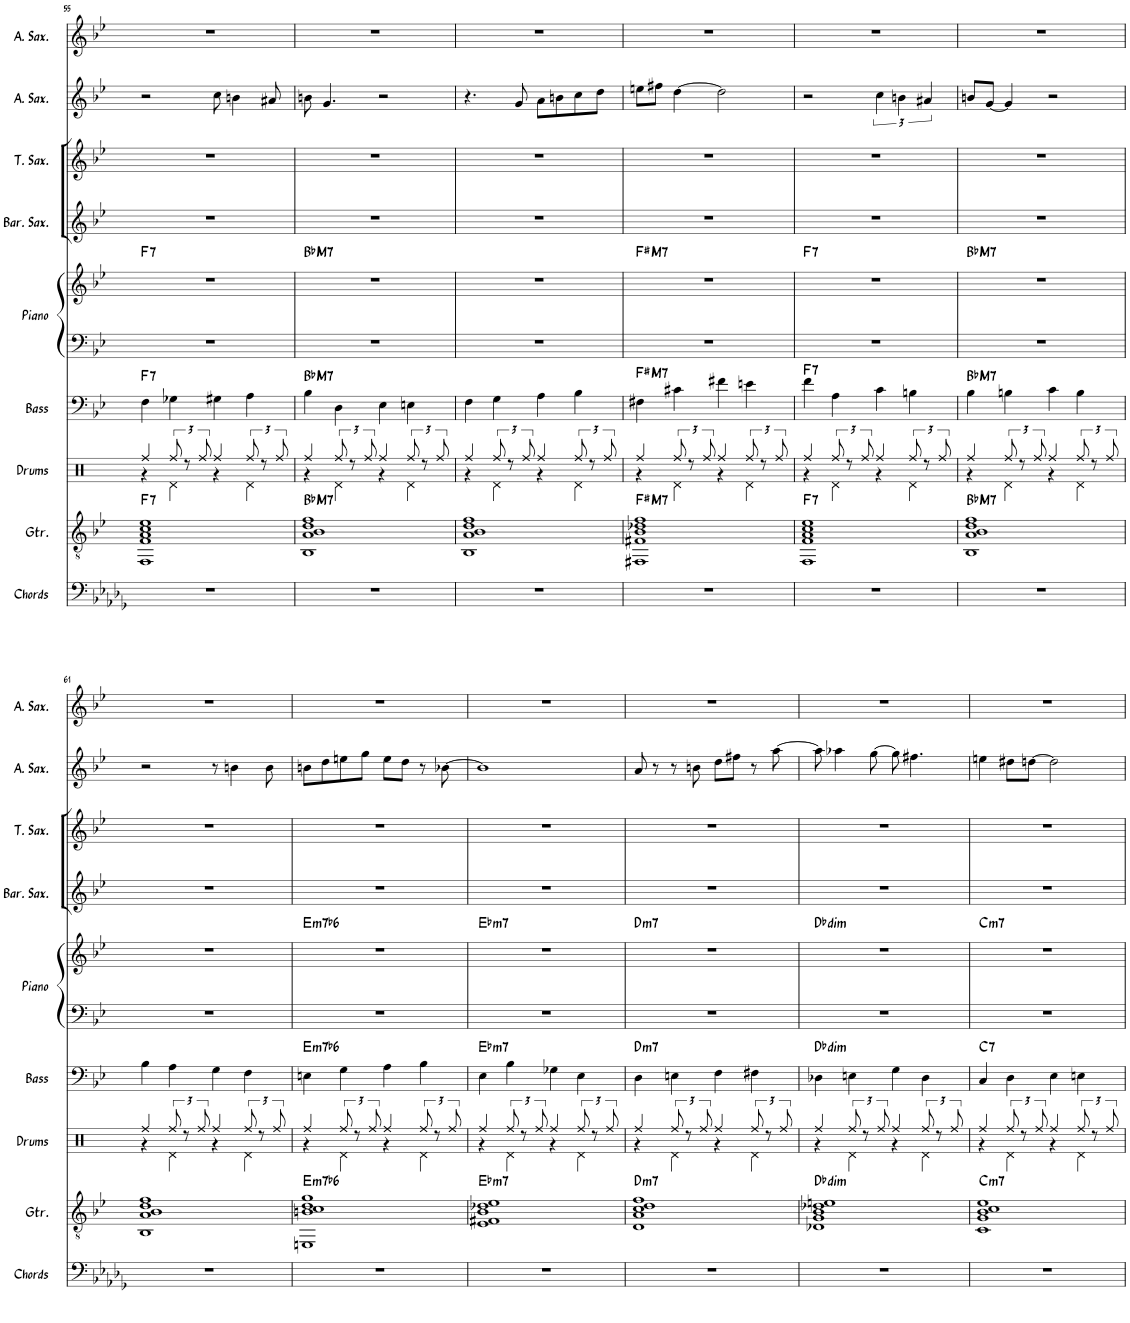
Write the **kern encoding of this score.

**kern	**kern	**harte	**kern	**kern	**harte	**kern	**kern	**harte	**kern	**kern	**kern	**kern
*part9	*part8	*part8	*part7	*part6	*part6	*part5	*part5	*part5	*part4	*part3	*part2	*part1
*staff10	*staff9	*	*staff8	*staff7	*	*staff6	*staff5	*	*staff4	*staff3	*staff2	*staff1
*I"Chords	*I"Guitar	*	*I"Drums	*I"Bass	*	*I"Piano	*	*	*I"バリトン サクソフォーン	*I"テナー サクソフォーン	*I"アルト サクソフォーン 2	*I"アルト サクソフォーン
*I'Chords	*I'Gtr.	*	*I'Drums	*I'Bass	*	*I'Piano	*	*	*	*	*	*
!!LO:PB:g=z
*clefF4	*clefGv2	*	*clefX	*clefF4	*	*clefF4	*clefG2	*	*clefG2	*clefG2	*clefG2	*clefG2
*	*	*	*	*Trd7c12	*	*	*	*	*Trd12c21	*Trd8c14	*Trd5c9	*Trd5c9
*k[b-e-a-d-g-]	*k[b-e-]	*	*k[]	*k[b-e-]	*	*k[b-e-]	*k[b-e-]	*	*k[b-e-]	*k[b-e-]	*k[b-e-]	*k[b-e-]
*M4/4	*M4/4	*	*M4/4	*M4/4	*	*M4/4	*M4/4	*	*M4/4	*M4/4	*M4/4	*M4/4
=55	=55	=55	=55	=55	=55	=55	=55	=55	=55	=55	=55	=55
*	*	*	*^	*	*	*	*	*	*	*	*	*
!	!	!LO:H:kt=7	!	!	!	!LO:H:kt=7	!	!	!LO:H:kt=7	!	!	!	!
1r	1FF 1F 1A 1c 1e-	F:7	4Rff/	4r	4F\	F:7	1r	1r	F:7	1r	1r	2r	1r
.	.	.	12Rff/	4Rd\	4G-X\	.	.	.	.	.	.	.	.
.	.	.	12r	.	.	.	.	.	.	.	.	.	.
.	.	.	12Rff/	.	.	.	.	.	.	.	.	.	.
.	.	.	4Rff/	4r	4G#X\	.	.	.	.	.	.	8cc\	.
.	.	.	.	.	.	.	.	.	.	.	.	4bn\	.
.	.	.	12Rff/	4Rd\	4A\	.	.	.	.	.	.	.	.
.	.	.	12r	.	.	.	.	.	.	.	.	.	.
.	.	.	.	.	.	.	.	.	.	.	.	8a#X/	.
.	.	.	12Rff/	.	.	.	.	.	.	.	.	.	.
=56	=56	=56	=56	=56	=56	=56	=56	=56	=56	=56	=56	=56	=56
!	!	!LO:H:kt=M7	!	!	!	!LO:H:kt=M7	!	!	!LO:H:kt=M7	!	!	!	!
1r	1BB- 1A 1B- 1d 1f	Bb:maj7	4Rff/	4r	4B-\	Bb:maj7	1r	1r	Bb:maj7	1r	1r	8bn\	1r
.	.	.	.	.	.	.	.	.	.	.	.	4.g/	.
.	.	.	12Rff/	4Rd\	4D\	.	.	.	.	.	.	.	.
.	.	.	12r	.	.	.	.	.	.	.	.	.	.
.	.	.	12Rff/	.	.	.	.	.	.	.	.	.	.
.	.	.	4Rff/	4r	4E-\	.	.	.	.	.	.	2r	.
.	.	.	12Rff/	4Rd\	4En\	.	.	.	.	.	.	.	.
.	.	.	12r	.	.	.	.	.	.	.	.	.	.
.	.	.	12Rff/	.	.	.	.	.	.	.	.	.	.
=57	=57	=57	=57	=57	=57	=57	=57	=57	=57	=57	=57	=57	=57
1r	1BB- 1A 1B- 1d 1f	.	4Rff/	4r	4F\	.	1r	1r	.	1r	1r	4.r	1r
.	.	.	12Rff/	4Rd\	4G\	.	.	.	.	.	.	.	.
.	.	.	12r	.	.	.	.	.	.	.	.	.	.
.	.	.	.	.	.	.	.	.	.	.	.	8g/	.
.	.	.	12Rff/	.	.	.	.	.	.	.	.	.	.
.	.	.	4Rff/	4r	4A\	.	.	.	.	.	.	8a\L	.
.	.	.	.	.	.	.	.	.	.	.	.	8bn\	.
.	.	.	12Rff/	4Rd\	4B-\	.	.	.	.	.	.	8cc\	.
.	.	.	12r	.	.	.	.	.	.	.	.	.	.
.	.	.	.	.	.	.	.	.	.	.	.	8dd\J	.
.	.	.	12Rff/	.	.	.	.	.	.	.	.	.	.
=58	=58	=58	=58	=58	=58	=58	=58	=58	=58	=58	=58	=58	=58
!	!	!LO:H:kt=M7	!	!	!	!LO:H:kt=M7	!	!	!LO:H:kt=M7	!	!	!	!
1r	1FF#X 1F#X 1B- 1d-X 1f	F#:maj7	4Rff/	4r	4F#X\	F#:maj7	1r	1r	F#:maj7	1r	1r	8een\L	1r
.	.	.	.	.	.	.	.	.	.	.	.	8ff#X\J	.
.	.	.	12Rff/	4Rd\	4c#X\	.	.	.	.	.	.	[4dd\	.
.	.	.	12r	.	.	.	.	.	.	.	.	.	.
.	.	.	12Rff/	.	.	.	.	.	.	.	.	.	.
.	.	.	4Rff/	4r	4f#X\	.	.	.	.	.	.	2dd\]	.
.	.	.	12Rff/	4Rd\	4en\	.	.	.	.	.	.	.	.
.	.	.	12r	.	.	.	.	.	.	.	.	.	.
.	.	.	12Rff/	.	.	.	.	.	.	.	.	.	.
=59	=59	=59	=59	=59	=59	=59	=59	=59	=59	=59	=59	=59	=59
!	!	!LO:H:kt=7	!	!	!	!LO:H:kt=7	!	!	!LO:H:kt=7	!	!	!	!
1r	1FF 1F 1A 1c 1e-	F:7	4Rff/	4r	4f\	F:7	1r	1r	F:7	1r	1r	2r	1r
.	.	.	12Rff/	4Rd\	4A\	.	.	.	.	.	.	.	.
.	.	.	12r	.	.	.	.	.	.	.	.	.	.
.	.	.	12Rff/	.	.	.	.	.	.	.	.	.	.
.	.	.	4Rff/	4r	4c\	.	.	.	.	.	.	6cc\	.
.	.	.	.	.	.	.	.	.	.	.	.	6bn\	.
.	.	.	12Rff/	4Rd\	4Bn\	.	.	.	.	.	.	.	.
.	.	.	12r	.	.	.	.	.	.	.	.	6a#X/	.
.	.	.	12Rff/	.	.	.	.	.	.	.	.	.	.
=60	=60	=60	=60	=60	=60	=60	=60	=60	=60	=60	=60	=60	=60
!	!	!LO:H:kt=M7	!	!	!	!LO:H:kt=M7	!	!	!LO:H:kt=M7	!	!	!	!
1r	1BB- 1A 1B- 1d 1f	Bb:maj7	4Rff/	4r	4B-\	Bb:maj7	1r	1r	Bb:maj7	1r	1r	8bn/L	1r
.	.	.	.	.	.	.	.	.	.	.	.	[8g/J	.
.	.	.	12Rff/	4Rd\	4Bn\	.	.	.	.	.	.	4g/]	.
.	.	.	12r	.	.	.	.	.	.	.	.	.	.
.	.	.	12Rff/	.	.	.	.	.	.	.	.	.	.
.	.	.	4Rff/	4r	4c\	.	.	.	.	.	.	2r	.
.	.	.	12Rff/	4Rd\	4B\	.	.	.	.	.	.	.	.
.	.	.	12r	.	.	.	.	.	.	.	.	.	.
.	.	.	12Rff/	.	.	.	.	.	.	.	.	.	.
!!LO:LB:g=z
=61	=61	=61	=61	=61	=61	=61	=61	=61	=61	=61	=61	=61	=61
1r	1BB- 1A 1B- 1d 1f	.	4Rff/	4r	4B-\	.	1r	1r	.	1r	1r	2r	1r
.	.	.	12Rff/	4Rd\	4A\	.	.	.	.	.	.	.	.
.	.	.	12r	.	.	.	.	.	.	.	.	.	.
.	.	.	12Rff/	.	.	.	.	.	.	.	.	.	.
.	.	.	4Rff/	4r	4G\	.	.	.	.	.	.	8r	.
.	.	.	.	.	.	.	.	.	.	.	.	4bn\	.
.	.	.	12Rff/	4Rd\	4F\	.	.	.	.	.	.	.	.
.	.	.	12r	.	.	.	.	.	.	.	.	.	.
.	.	.	.	.	.	.	.	.	.	.	.	8b\	.
.	.	.	12Rff/	.	.	.	.	.	.	.	.	.	.
=62	=62	=62	=62	=62	=62	=62	=62	=62	=62	=62	=62	=62	=62
!	!	!LO:H:kt=m7	!	!	!	!LO:H:kt=m7	!	!	!LO:H:kt=m7	!	!	!	!
1r	1EEn 1Bn 1c 1d 1g	E:min7(b6)	4Rff/	4r	4En\	E:min7(b6)	1r	1r	E:min7(b6)	1r	1r	8bn\L	1r
.	.	.	.	.	.	.	.	.	.	.	.	8dd\	.
.	.	.	12Rff/	4Rd\	4G\	.	.	.	.	.	.	8een\	.
.	.	.	12r	.	.	.	.	.	.	.	.	.	.
.	.	.	.	.	.	.	.	.	.	.	.	8gg\J	.
.	.	.	12Rff/	.	.	.	.	.	.	.	.	.	.
.	.	.	4Rff/	4r	4A\	.	.	.	.	.	.	8ee\L	.
.	.	.	.	.	.	.	.	.	.	.	.	8dd\J	.
.	.	.	12Rff/	4Rd\	4B-\	.	.	.	.	.	.	8r	.
.	.	.	12r	.	.	.	.	.	.	.	.	.	.
.	.	.	.	.	.	.	.	.	.	.	.	[8b-X\	.
.	.	.	12Rff/	.	.	.	.	.	.	.	.	.	.
=63	=63	=63	=63	=63	=63	=63	=63	=63	=63	=63	=63	=63	=63
!	!	!LO:H:kt=m7	!	!	!	!LO:H:kt=m7	!	!	!LO:H:kt=m7	!	!	!	!
1r	1E- 1F#X 1B- 1d-X 1e-	Eb:min7	4Rff/	4r	4E-\	Eb:min7	1r	1r	Eb:min7	1r	1r	1b-]	1r
.	.	.	12Rff/	4Rd\	4B-\	.	.	.	.	.	.	.	.
.	.	.	12r	.	.	.	.	.	.	.	.	.	.
.	.	.	12Rff/	.	.	.	.	.	.	.	.	.	.
.	.	.	4Rff/	4r	4G-X\	.	.	.	.	.	.	.	.
.	.	.	12Rff/	4Rd\	4E-\	.	.	.	.	.	.	.	.
.	.	.	12r	.	.	.	.	.	.	.	.	.	.
.	.	.	12Rff/	.	.	.	.	.	.	.	.	.	.
=64	=64	=64	=64	=64	=64	=64	=64	=64	=64	=64	=64	=64	=64
!	!	!LO:H:kt=m7	!	!	!	!LO:H:kt=m7	!	!	!LO:H:kt=m7	!	!	!	!
1r	1D 1A 1c 1d 1f	D:min7	4Rff/	4r	4D\	D:min7	1r	1r	D:min7	1r	1r	8a/	1r
.	.	.	.	.	.	.	.	.	.	.	.	8r	.
.	.	.	12Rff/	4Rd\	4En\	.	.	.	.	.	.	8r	.
.	.	.	12r	.	.	.	.	.	.	.	.	.	.
.	.	.	.	.	.	.	.	.	.	.	.	8bn\	.
.	.	.	12Rff/	.	.	.	.	.	.	.	.	.	.
.	.	.	4Rff/	4r	4F\	.	.	.	.	.	.	8dd\L	.
.	.	.	.	.	.	.	.	.	.	.	.	8ff#X\J	.
.	.	.	12Rff/	4Rd\	4F#X\	.	.	.	.	.	.	8r	.
.	.	.	12r	.	.	.	.	.	.	.	.	.	.
.	.	.	.	.	.	.	.	.	.	.	.	[8aa\	.
.	.	.	12Rff/	.	.	.	.	.	.	.	.	.	.
=65	=65	=65	=65	=65	=65	=65	=65	=65	=65	=65	=65	=65	=65
!	!	!LO:H:kt=dim	!	!	!	!LO:H:kt=dim	!	!	!LO:H:kt=dim	!	!	!	!
1r	1D-X 1G 1B- 1d-X 1en	Db:dim	4Rff/	4r	4D-X\	Db:dim	1r	1r	Db:dim	1r	1r	8aa\]	1r
.	.	.	.	.	.	.	.	.	.	.	.	4aa-X\	.
.	.	.	12Rff/	4Rd\	4En\	.	.	.	.	.	.	.	.
.	.	.	12r	.	.	.	.	.	.	.	.	.	.
.	.	.	.	.	.	.	.	.	.	.	.	[8gg\	.
.	.	.	12Rff/	.	.	.	.	.	.	.	.	.	.
.	.	.	4Rff/	4r	4G\	.	.	.	.	.	.	8gg\]	.
.	.	.	.	.	.	.	.	.	.	.	.	4.ff#X\	.
.	.	.	12Rff/	4Rd\	4D-\	.	.	.	.	.	.	.	.
.	.	.	12r	.	.	.	.	.	.	.	.	.	.
.	.	.	12Rff/	.	.	.	.	.	.	.	.	.	.
=66	=66	=66	=66	=66	=66	=66	=66	=66	=66	=66	=66	=66	=66
!	!	!LO:H:kt=m7	!	!	!	!LO:H:kt=7	!	!	!LO:H:kt=m7	!	!	!	!
1r	1C 1G 1B- 1c 1e-	C:min7	4Rff/	4r	4C/	C:7	1r	1r	C:min7	1r	1r	4een\	1r
.	.	.	12Rff/	4Rd\	4D\	.	.	.	.	.	.	8dd#X\L	.
.	.	.	12r	.	.	.	.	.	.	.	.	.	.
.	.	.	.	.	.	.	.	.	.	.	.	[8ddn\J	.
.	.	.	12Rff/	.	.	.	.	.	.	.	.	.	.
.	.	.	4Rff/	4r	4E-\	.	.	.	.	.	.	2dd\]	.
.	.	.	12Rff/	4Rd\	4En\	.	.	.	.	.	.	.	.
.	.	.	12r	.	.	.	.	.	.	.	.	.	.
.	.	.	12Rff/	.	.	.	.	.	.	.	.	.	.
*	*	*	*v	*v	*	*	*	*	*	*	*	*	*
=	=	=	=	=	=	=	=	=	=	=	=	=
*-	*-	*-	*-	*-	*-	*-	*-	*-	*-	*-	*-	*-
